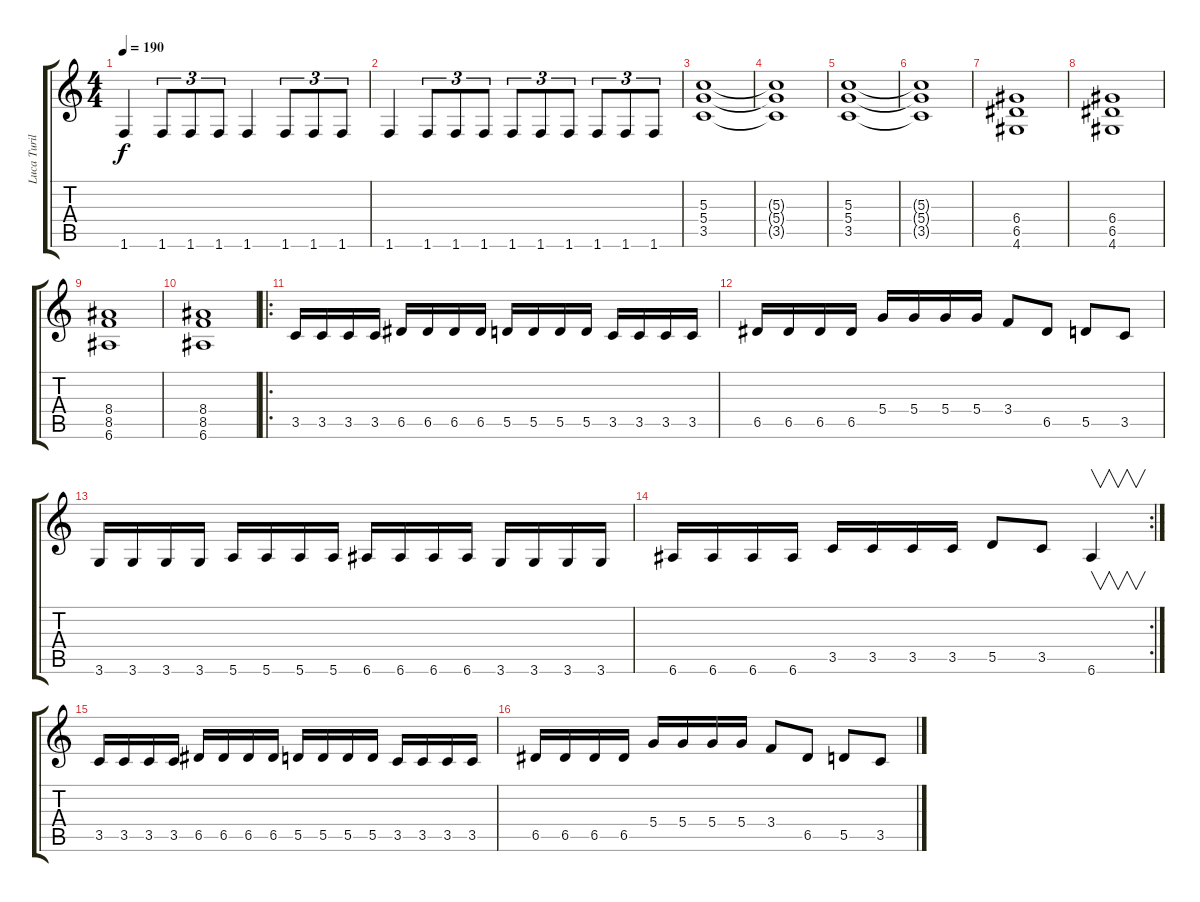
\track ("Luca Turili" "Luca Turil") {instrument distortionguitar}
\staff {score tabs}
\tuning (E4 B3 G3 D3 A2 E2) {hide}
\ts (4 4)
\tempo 190
\clef g2
\ks c
1.6.4{dy f} 1.6.8{tu (3 2)} 1.6.8{tu (3 2)} 1.6.8{tu (3 2)} 1.6.4 1.6.8{tu (3 2)} 1.6.8{tu (3 2)} 1.6.8{tu (3 2)} |
1.6.4 1.6.8{tu (3 2)} 1.6.8{tu (3 2)} 1.6.8{tu (3 2)} 1.6.8{tu (3 2)} 1.6.8{tu (3 2)} 1.6.8{tu (3 2)} 1.6.8{tu (3 2)} 1.6.8{tu (3 2)} 1.6.8{tu (3 2)} |
(5.3 5.4 3.5).1 |
(5.3{t} 5.4{t} 3.5{t}).1 |
(5.3 5.4 3.5).1 |
(5.3{t} 5.4{t} 3.5{t}).1 |
(6.4 6.5 4.6).1 |
(6.4 6.5 4.6).1 |
(8.4 8.5 6.6).1 |
(8.4 8.5 6.6).1 |
\ro
3.5.16 3.5.16 3.5.16 3.5.16 6.5.16 6.5.16 6.5.16 6.5.16 5.5.16 5.5.16 5.5.16 5.5.16 3.5.16 3.5.16 3.5.16 3.5.16 |
6.5.16 6.5.16 6.5.16 6.5.16 5.4.16 5.4.16 5.4.16 5.4.16 3.4.8 6.5.8 5.5.8 3.5.8 |
3.6.16 3.6.16 3.6.16 3.6.16 5.6.16 5.6.16 5.6.16 5.6.16 6.6.16 6.6.16 6.6.16 6.6.16 3.6.16 3.6.16 3.6.16 3.6.16 |
\rc 2
6.6.16 6.6.16 6.6.16 6.6.16 3.5.16 3.5.16 3.5.16 3.5.16 5.5.8 3.5.8 6.6.4{v} |
3.5.16 3.5.16 3.5.16 3.5.16 6.5.16 6.5.16 6.5.16 6.5.16 5.5.16 5.5.16 5.5.16 5.5.16 3.5.16 3.5.16 3.5.16 3.5.16 |
6.5.16 6.5.16 6.5.16 6.5.16 5.4.16 5.4.16 5.4.16 5.4.16 3.4.8 6.5.8 5.5.8 3.5.8
